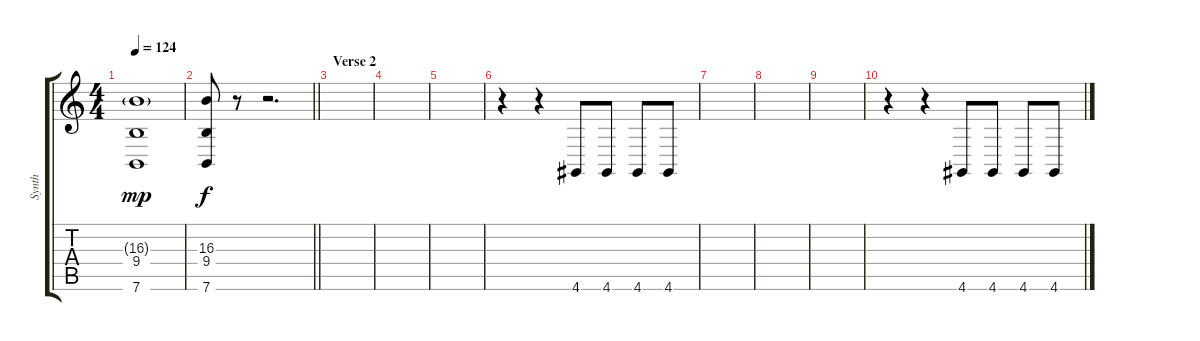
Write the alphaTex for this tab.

\track ("Synth" "Synth") {instrument pad4choir}
\staff {score tabs}
\tuning (E4 B3 G3 D3 A2 E2) {hide}
\ts (4 4)
\tempo 124
\clef g2
\ks c
(16.3{g} 9.4 7.6).1{dy mp} |
\barLineRight lightlight
(16.3 9.4 7.6).8{dy f} r.8 r.2{d} |
\section ("" "Verse 2")
|
|
|
r.4 r.4 4.6.8 4.6.8 4.6.8 4.6.8 |
|
|
|
r.4 r.4 4.6.8 4.6.8 4.6.8 4.6.8
